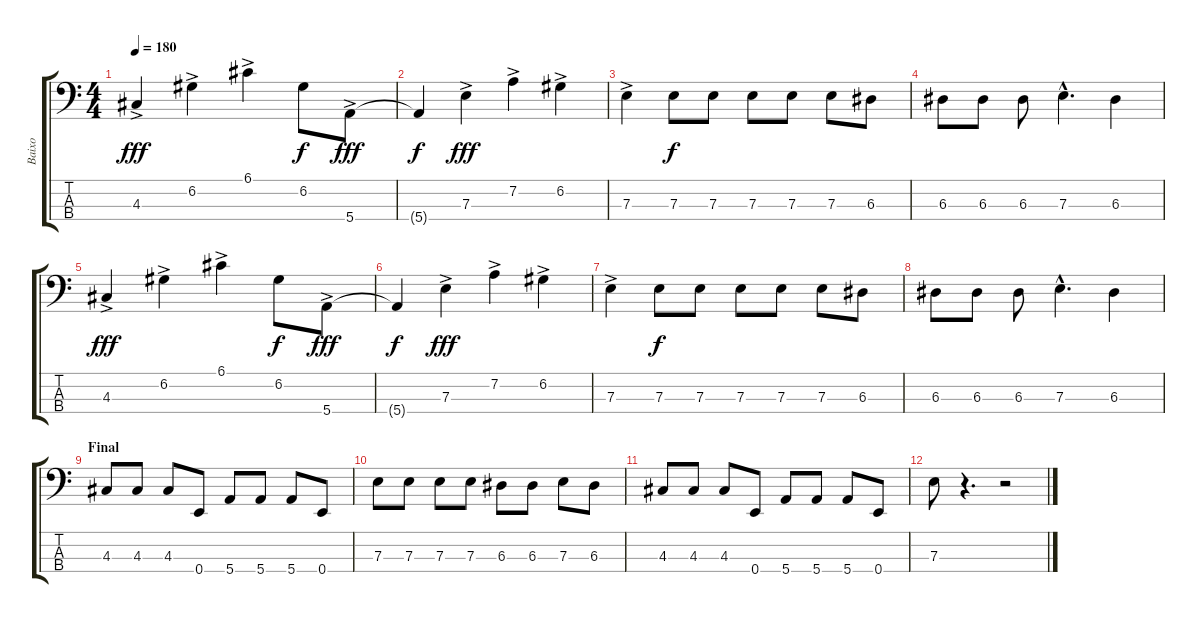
\track ("Baixo" "Baixo") {instrument electricbassfinger}
\staff {score tabs}
\tuning (G2 D2 A1 E1) {hide}
\ts (4 4)
\tempo 180
\clef f4
\ks c
4.3{ac}.4{dy fff} 6.2{ac}.4 6.1{ac}.4 6.2.8{dy f} 5.4{ac}.8{dy fff} |
5.4{t}.4{dy f} 7.3{ac}.4{dy fff} 7.2{ac}.4 6.2{ac}.4 |
7.3{ac}.4 7.3.8{dy f} 7.3.8 7.3.8 7.3.8 7.3.8 6.3.8 |
6.3.8 6.3.8 6.3.8 7.3{hac}.4{d} 6.3.4 |
4.3{ac}.4{dy fff} 6.2{ac}.4 6.1{ac}.4 6.2.8{dy f} 5.4{ac}.8{dy fff} |
5.4{t}.4{dy f} 7.3{ac}.4{dy fff} 7.2{ac}.4 6.2{ac}.4 |
7.3{ac}.4 7.3.8{dy f} 7.3.8 7.3.8 7.3.8 7.3.8 6.3.8 |
6.3.8 6.3.8 6.3.8 7.3{hac}.4{d} 6.3.4 |
\section ("" "Final")
4.3.8 4.3.8 4.3.8 0.4.8 5.4.8 5.4.8 5.4.8 0.4.8 |
7.3.8 7.3.8 7.3.8 7.3.8 6.3.8 6.3.8 7.3.8 6.3.8 |
4.3.8 4.3.8 4.3.8 0.4.8 5.4.8 5.4.8 5.4.8 0.4.8 |
7.3.8 r.4{d} r.2
